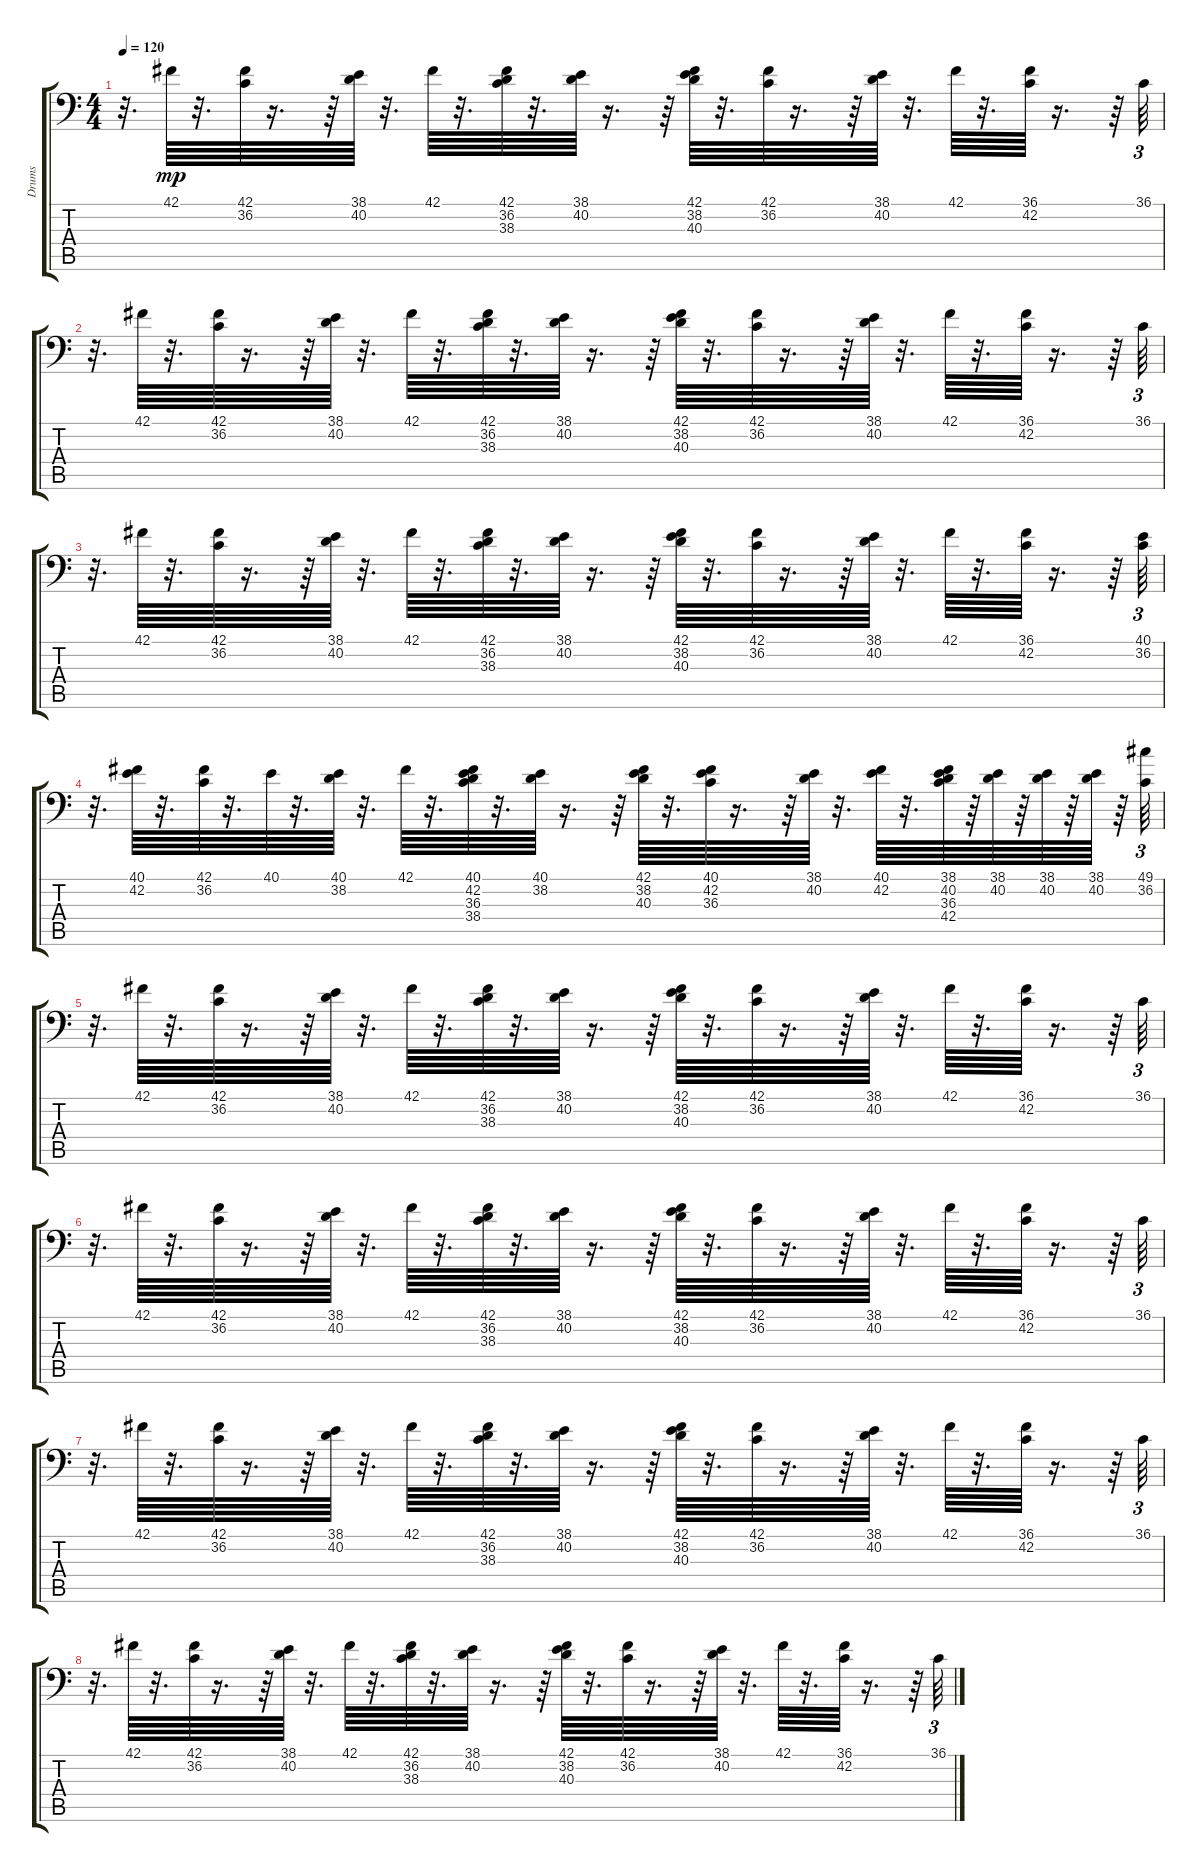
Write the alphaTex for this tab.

\track ("Drums" "Drums") {instrument acousticgrandpiano}
\staff {score tabs}
\tuning (C-1 C-1 C-1 C-1 C-1 C-1) {hide}
\ts (4 4)
\tempo 120
\clef f4
\ks c
r.32{d dy mp} 42.1.64 r.32{d} (42.1 36.2).64 r.16{d} r.64 (38.1 40.2).64 r.32{d} 42.1.64 r.32{d} (42.1 36.2 38.3).64 r.32{d} (38.1 40.2).64 r.16{d} r.64 (42.1 38.2 40.3).64 r.32{d} (42.1 36.2).64 r.16{d} r.64 (38.1 40.2).64 r.32{d} 42.1.64 r.32{d} (36.1 42.2).64 r.16{d} r.64 36.1.64{tu (3 2)} |
r.32{d} 42.1.64 r.32{d} (42.1 36.2).64 r.16{d} r.64 (38.1 40.2).64 r.32{d} 42.1.64 r.32{d} (42.1 36.2 38.3).64 r.32{d} (38.1 40.2).64 r.16{d} r.64 (42.1 38.2 40.3).64 r.32{d} (42.1 36.2).64 r.16{d} r.64 (38.1 40.2).64 r.32{d} 42.1.64 r.32{d} (36.1 42.2).64 r.16{d} r.64 36.1.64{tu (3 2)} |
r.32{d} 42.1.64 r.32{d} (42.1 36.2).64 r.16{d} r.64 (38.1 40.2).64 r.32{d} 42.1.64 r.32{d} (42.1 36.2 38.3).64 r.32{d} (38.1 40.2).64 r.16{d} r.64 (42.1 38.2 40.3).64 r.32{d} (42.1 36.2).64 r.16{d} r.64 (38.1 40.2).64 r.32{d} 42.1.64 r.32{d} (36.1 42.2).64 r.16{d} r.64 (40.1 36.2).64{tu (3 2)} |
r.32{d} (40.1 42.2).64 r.32{d} (42.1 36.2).64 r.32{d} 40.1.64 r.32{d} (40.1 38.2).64 r.32{d} 42.1.64 r.32{d} (40.1 42.2 36.3 38.4).64 r.32{d} (40.1 38.2).64 r.16{d} r.64 (42.1 38.2 40.3).64 r.32{d} (40.1 42.2 36.3).64 r.16{d} r.64 (38.1 40.2).64 r.32{d} (40.1 42.2).64 r.32{d} (38.1 40.2 36.3 42.4).64 r.64 (38.1 40.2).64 r.64 (38.1 40.2).64 r.64 (38.1 40.2).64 r.64 (49.1 36.2).64{tu (3 2)} |
r.32{d} 42.1.64 r.32{d} (42.1 36.2).64 r.16{d} r.64 (38.1 40.2).64 r.32{d} 42.1.64 r.32{d} (42.1 36.2 38.3).64 r.32{d} (38.1 40.2).64 r.16{d} r.64 (42.1 38.2 40.3).64 r.32{d} (42.1 36.2).64 r.16{d} r.64 (38.1 40.2).64 r.32{d} 42.1.64 r.32{d} (36.1 42.2).64 r.16{d} r.64 36.1.64{tu (3 2)} |
r.32{d} 42.1.64 r.32{d} (42.1 36.2).64 r.16{d} r.64 (38.1 40.2).64 r.32{d} 42.1.64 r.32{d} (42.1 36.2 38.3).64 r.32{d} (38.1 40.2).64 r.16{d} r.64 (42.1 38.2 40.3).64 r.32{d} (42.1 36.2).64 r.16{d} r.64 (38.1 40.2).64 r.32{d} 42.1.64 r.32{d} (36.1 42.2).64 r.16{d} r.64 36.1.64{tu (3 2)} |
r.32{d} 42.1.64 r.32{d} (42.1 36.2).64 r.16{d} r.64 (38.1 40.2).64 r.32{d} 42.1.64 r.32{d} (42.1 36.2 38.3).64 r.32{d} (38.1 40.2).64 r.16{d} r.64 (42.1 38.2 40.3).64 r.32{d} (42.1 36.2).64 r.16{d} r.64 (38.1 40.2).64 r.32{d} 42.1.64 r.32{d} (36.1 42.2).64 r.16{d} r.64 36.1.64{tu (3 2)} |
r.32{d} 42.1.64 r.32{d} (42.1 36.2).64 r.16{d} r.64 (38.1 40.2).64 r.32{d} 42.1.64 r.32{d} (42.1 36.2 38.3).64 r.32{d} (38.1 40.2).64 r.16{d} r.64 (42.1 38.2 40.3).64 r.32{d} (42.1 36.2).64 r.16{d} r.64 (38.1 40.2).64 r.32{d} 42.1.64 r.32{d} (36.1 42.2).64 r.16{d} r.64 36.1.64{tu (3 2)}
